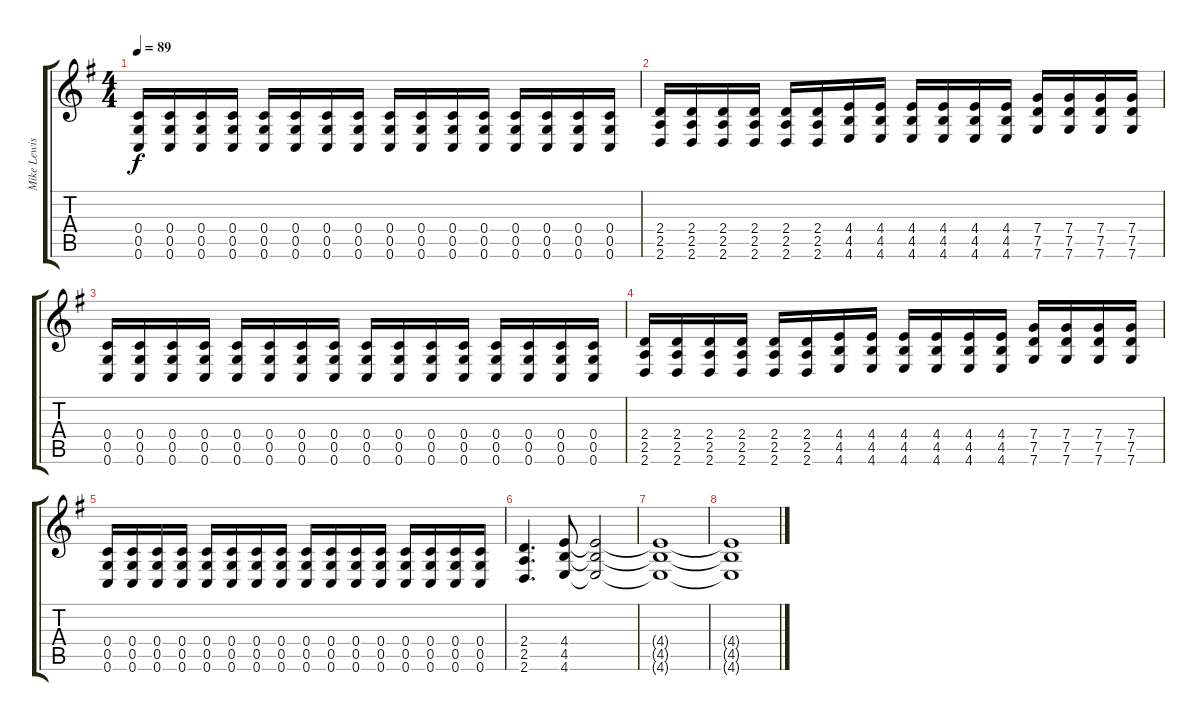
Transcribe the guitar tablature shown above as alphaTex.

\track ("Mike Lewis (Guitarra)" "Mike Lewis") {instrument distortionguitar}
\staff {score tabs}
\tuning (D4 A3 F3 C3 G2 C2) {hide}
\ts (4 4)
\tempo 89
\clef g2
\ks g
(0.4 0.5 0.6).16{dy f} (0.4 0.5 0.6).16 (0.4 0.5 0.6).16 (0.4 0.5 0.6).16 (0.4 0.5 0.6).16 (0.4 0.5 0.6).16 (0.4 0.5 0.6).16 (0.4 0.5 0.6).16 (0.4 0.5 0.6).16 (0.4 0.5 0.6).16 (0.4 0.5 0.6).16 (0.4 0.5 0.6).16 (0.4 0.5 0.6).16 (0.4 0.5 0.6).16 (0.4 0.5 0.6).16 (0.4 0.5 0.6).16 |
(2.4 2.5 2.6).16 (2.4 2.5 2.6).16 (2.4 2.5 2.6).16 (2.4 2.5 2.6).16 (2.4 2.5 2.6).16 (2.4 2.5 2.6).16 (4.4 4.5 4.6).16 (4.4 4.5 4.6).16 (4.4 4.5 4.6).16 (4.4 4.5 4.6).16 (4.4 4.5 4.6).16 (4.4 4.5 4.6).16 (7.4 7.5 7.6).16 (7.4 7.5 7.6).16 (7.4 7.5 7.6).16 (7.4 7.5 7.6).16 |
(0.4 0.5 0.6).16 (0.4 0.5 0.6).16 (0.4 0.5 0.6).16 (0.4 0.5 0.6).16 (0.4 0.5 0.6).16 (0.4 0.5 0.6).16 (0.4 0.5 0.6).16 (0.4 0.5 0.6).16 (0.4 0.5 0.6).16 (0.4 0.5 0.6).16 (0.4 0.5 0.6).16 (0.4 0.5 0.6).16 (0.4 0.5 0.6).16 (0.4 0.5 0.6).16 (0.4 0.5 0.6).16 (0.4 0.5 0.6).16 |
(2.4 2.5 2.6).16 (2.4 2.5 2.6).16 (2.4 2.5 2.6).16 (2.4 2.5 2.6).16 (2.4 2.5 2.6).16 (2.4 2.5 2.6).16 (4.4 4.5 4.6).16 (4.4 4.5 4.6).16 (4.4 4.5 4.6).16 (4.4 4.5 4.6).16 (4.4 4.5 4.6).16 (4.4 4.5 4.6).16 (7.4 7.5 7.6).16 (7.4 7.5 7.6).16 (7.4 7.5 7.6).16 (7.4 7.5 7.6).16 |
(0.4 0.5 0.6).16 (0.4 0.5 0.6).16 (0.4 0.5 0.6).16 (0.4 0.5 0.6).16 (0.4 0.5 0.6).16 (0.4 0.5 0.6).16 (0.4 0.5 0.6).16 (0.4 0.5 0.6).16 (0.4 0.5 0.6).16 (0.4 0.5 0.6).16 (0.4 0.5 0.6).16 (0.4 0.5 0.6).16 (0.4 0.5 0.6).16 (0.4 0.5 0.6).16 (0.4 0.5 0.6).16 (0.4 0.5 0.6).16 |
(2.4 2.5 2.6).4{d} (4.4 4.5 4.6).8 (4.4{t} 4.5{t} 4.6{t}).2 |
(4.4{t} 4.5{t} 4.6{t}).1 |
(4.4{t} 4.5{t} 4.6{t}).1
